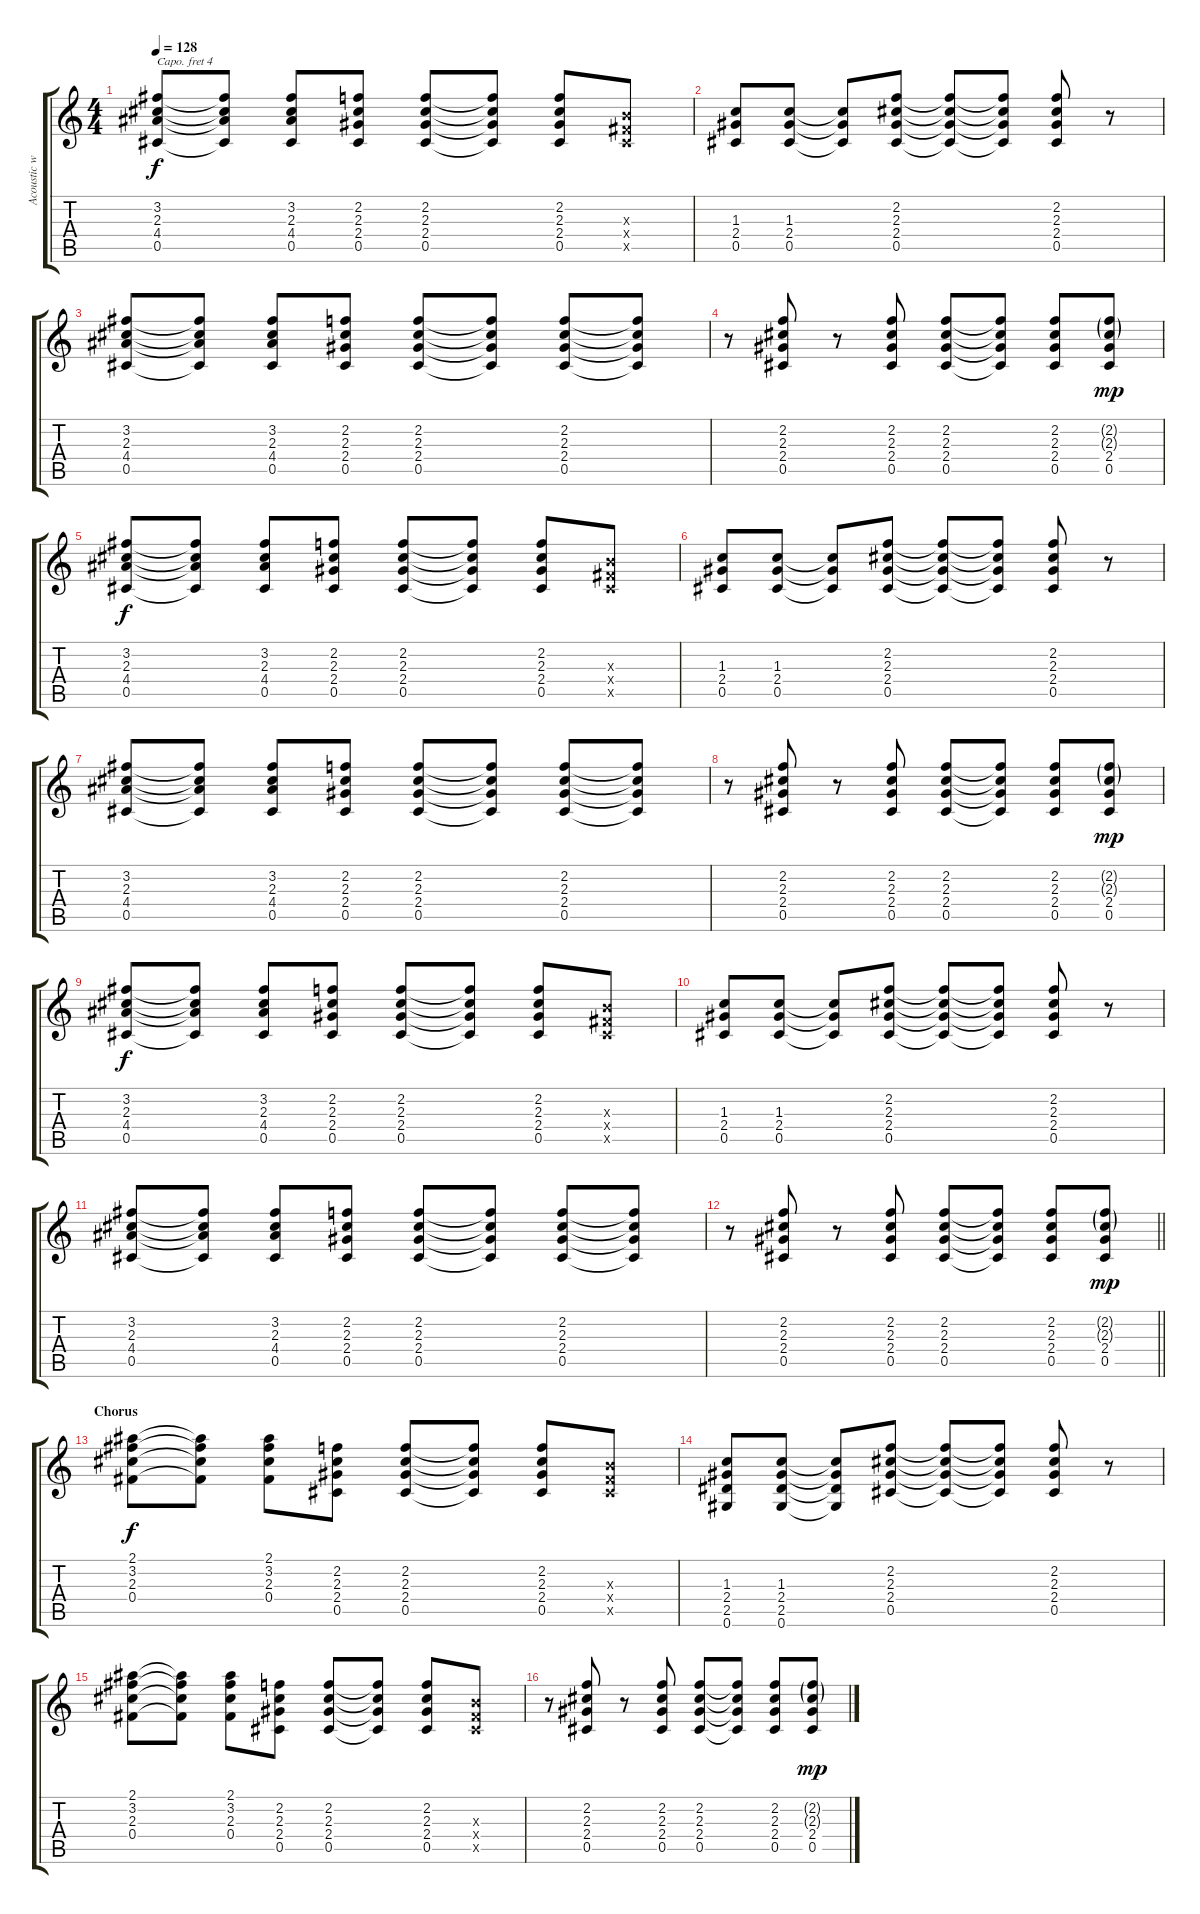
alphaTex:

\track ("Acoustic w/Capo" "Acoustic w") {instrument acousticguitarsteel}
\staff {score tabs}
\capo 4
\tuning (E4 B3 G3 D3 A2 E2) {hide}
\ts (4 4)
\tempo 128
\clef g2
\ks c
(3.2 2.3 4.4 0.5).8{dy f} (3.2{t} 2.3{t} 4.4{t} 0.5{t}).8 (3.2 2.3 4.4 0.5).8 (2.2 2.3 2.4 0.5).8 (2.2 2.3 2.4 0.5).8 (2.2{t} 2.3{t} 2.4{t} 0.5{t}).8 (2.2 2.3 2.4 0.5).8 (0.3{x} 0.4{x} 0.5{x}).8 |
(1.3 2.4 0.5).8 (1.3 2.4 0.5).8 (1.3{t} 2.4{t} 0.5{t}).8 (2.2 2.3 2.4 0.5).8 (2.2{t} 2.3{t} 2.4{t} 0.5{t}).8 (2.2{t} 2.3{t} 2.4{t} 0.5{t}).8 (2.2 2.3 2.4 0.5).8 r.8 |
(3.2 2.3 4.4 0.5).8 (3.2{t} 2.3{t} 4.4{t} 0.5{t}).8 (3.2 2.3 4.4 0.5).8 (2.2 2.3 2.4 0.5).8 (2.2 2.3 2.4 0.5).8 (2.2{t} 2.3{t} 2.4{t} 0.5{t}).8 (2.2 2.3 2.4 0.5).8 (2.2{t} 2.3{t} 2.4{t} 0.5{t}).8 |
r.8 (2.2 2.3 2.4 0.5).8 r.8 (2.2 2.3 2.4 0.5).8 (2.2 2.3 2.4 0.5).8 (2.2{t} 2.3{t} 2.4{t} 0.5{t}).8 (2.2 2.3 2.4 0.5).8 (2.2{g} 2.3{g} 2.4 0.5).8{dy mp} |
(3.2 2.3 4.4 0.5).8{dy f} (3.2{t} 2.3{t} 4.4{t} 0.5{t}).8 (3.2 2.3 4.4 0.5).8 (2.2 2.3 2.4 0.5).8 (2.2 2.3 2.4 0.5).8 (2.2{t} 2.3{t} 2.4{t} 0.5{t}).8 (2.2 2.3 2.4 0.5).8 (0.3{x} 0.4{x} 0.5{x}).8 |
(1.3 2.4 0.5).8 (1.3 2.4 0.5).8 (1.3{t} 2.4{t} 0.5{t}).8 (2.2 2.3 2.4 0.5).8 (2.2{t} 2.3{t} 2.4{t} 0.5{t}).8 (2.2{t} 2.3{t} 2.4{t} 0.5{t}).8 (2.2 2.3 2.4 0.5).8 r.8 |
(3.2 2.3 4.4 0.5).8 (3.2{t} 2.3{t} 4.4{t} 0.5{t}).8 (3.2 2.3 4.4 0.5).8 (2.2 2.3 2.4 0.5).8 (2.2 2.3 2.4 0.5).8 (2.2{t} 2.3{t} 2.4{t} 0.5{t}).8 (2.2 2.3 2.4 0.5).8 (2.2{t} 2.3{t} 2.4{t} 0.5{t}).8 |
r.8 (2.2 2.3 2.4 0.5).8 r.8 (2.2 2.3 2.4 0.5).8 (2.2 2.3 2.4 0.5).8 (2.2{t} 2.3{t} 2.4{t} 0.5{t}).8 (2.2 2.3 2.4 0.5).8 (2.2{g} 2.3{g} 2.4 0.5).8{dy mp} |
(3.2 2.3 4.4 0.5).8{dy f} (3.2{t} 2.3{t} 4.4{t} 0.5{t}).8 (3.2 2.3 4.4 0.5).8 (2.2 2.3 2.4 0.5).8 (2.2 2.3 2.4 0.5).8 (2.2{t} 2.3{t} 2.4{t} 0.5{t}).8 (2.2 2.3 2.4 0.5).8 (0.3{x} 0.4{x} 0.5{x}).8 |
(1.3 2.4 0.5).8 (1.3 2.4 0.5).8 (1.3{t} 2.4{t} 0.5{t}).8 (2.2 2.3 2.4 0.5).8 (2.2{t} 2.3{t} 2.4{t} 0.5{t}).8 (2.2{t} 2.3{t} 2.4{t} 0.5{t}).8 (2.2 2.3 2.4 0.5).8 r.8 |
(3.2 2.3 4.4 0.5).8 (3.2{t} 2.3{t} 4.4{t} 0.5{t}).8 (3.2 2.3 4.4 0.5).8 (2.2 2.3 2.4 0.5).8 (2.2 2.3 2.4 0.5).8 (2.2{t} 2.3{t} 2.4{t} 0.5{t}).8 (2.2 2.3 2.4 0.5).8 (2.2{t} 2.3{t} 2.4{t} 0.5{t}).8 |
\barLineRight lightlight
r.8 (2.2 2.3 2.4 0.5).8 r.8 (2.2 2.3 2.4 0.5).8 (2.2 2.3 2.4 0.5).8 (2.2{t} 2.3{t} 2.4{t} 0.5{t}).8 (2.2 2.3 2.4 0.5).8 (2.2{g} 2.3{g} 2.4 0.5).8{dy mp} |
\section ("" "Chorus")
(2.1 3.2 2.3 0.4).8{dy f} (2.1{t} 3.2{t} 2.3{t} 0.4{t}).8 (2.1 3.2 2.3 0.4).8 (2.2 2.3 2.4 0.5).8 (2.2 2.3 2.4 0.5).8 (2.2{t} 2.3{t} 2.4{t} 0.5{t}).8 (2.2 2.3 2.4 0.5).8 (0.3{x} 0.4{x} 0.5{x}).8 |
(1.3 2.4 2.5 0.6).8 (1.3 2.4 2.5 0.6).8 (1.3{t} 2.4{t} 2.5{t} 0.6{t}).8 (2.2 2.3 2.4 0.5).8 (2.2{t} 2.3{t} 2.4{t} 0.5{t}).8 (2.2{t} 2.3{t} 2.4{t} 0.5{t}).8 (2.2 2.3 2.4 0.5).8 r.8 |
(2.1 3.2 2.3 0.4).8 (2.1{t} 3.2{t} 2.3{t} 0.4{t}).8 (2.1 3.2 2.3 0.4).8 (2.2 2.3 2.4 0.5).8 (2.2 2.3 2.4 0.5).8 (2.2{t} 2.3{t} 2.4{t} 0.5{t}).8 (2.2 2.3 2.4 0.5).8 (0.3{x} 0.4{x} 0.5{x}).8 |
r.8 (2.2 2.3 2.4 0.5).8 r.8 (2.2 2.3 2.4 0.5).8 (2.2 2.3 2.4 0.5).8 (2.2{t} 2.3{t} 2.4{t} 0.5{t}).8 (2.2 2.3 2.4 0.5).8 (2.2{g} 2.3{g} 2.4 0.5).8{dy mp}
